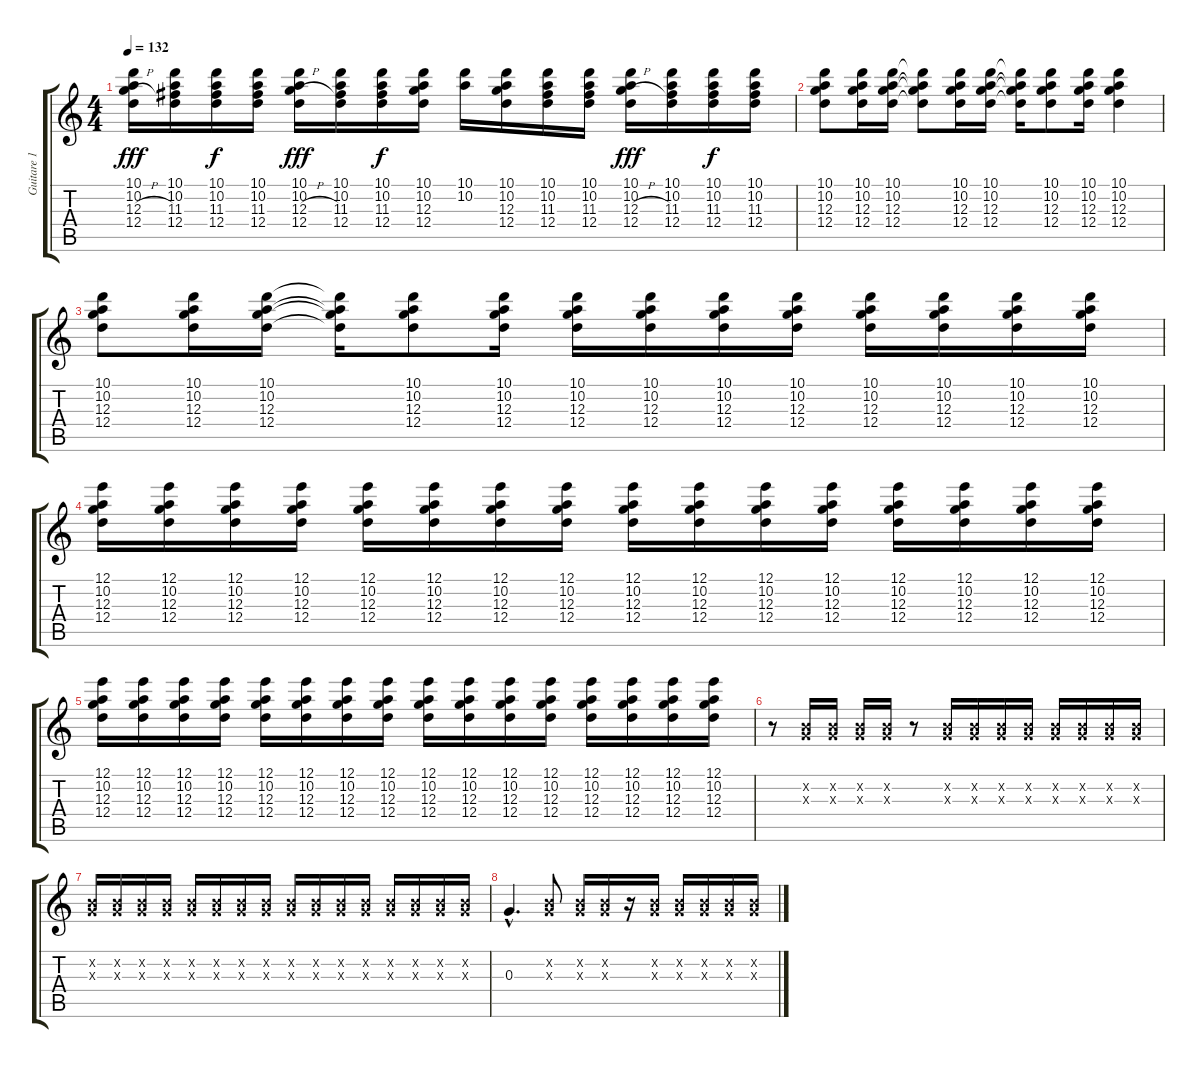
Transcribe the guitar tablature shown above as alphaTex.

\track ("Guitare 1" "Guitare 1") {instrument electricguitarclean}
\staff {score tabs}
\tuning (E4 B3 G3 D3 A2 E2) {hide}
\ts (4 4)
\tempo 132
\clef g2
\ks c
(10.1 10.2 12.3{h} 12.4).16{dy fff} (10.1 10.2 11.3 12.4).16 (10.1 10.2 11.3 12.4).16{dy f} (10.1 10.2 11.3 12.4).16 (10.1 10.2 12.3{h} 12.4).16{dy fff} (10.1 10.2 11.3 12.4).16 (10.1 10.2 11.3 12.4).16{dy f} (10.1 10.2 12.3 12.4).16 (10.1 10.2).16 (10.1 10.2 12.3 12.4).16 (10.1 10.2 11.3 12.4).16 (10.1 10.2 11.3 12.4).16 (10.1 10.2 12.3{h} 12.4).16{dy fff} (10.1 10.2 11.3 12.4).16 (10.1 10.2 11.3 12.4).16{dy f} (10.1 10.2 11.3 12.4).16 |
(10.1 10.2 12.3 12.4).8 (10.1 10.2 12.3 12.4).16 (10.1 10.2 12.3 12.4).16 (10.1{t} 10.2{t} 12.3{t} 12.4{t}).8 (10.1 10.2 12.3 12.4).16 (10.1 10.2 12.3 12.4).16 (10.1{t} 10.2{t} 12.3{t} 12.4{t}).16 (10.1 10.2 12.3 12.4).8 (10.1 10.2 12.3 12.4).16 (10.1 10.2 12.3 12.4).4 |
(10.1 10.2 12.3 12.4).8 (10.1 10.2 12.3 12.4).16 (10.1 10.2 12.3 12.4).16 (10.1{t} 10.2{t} 12.3{t} 12.4{t}).16 (10.1 10.2 12.3 12.4).8 (10.1 10.2 12.3 12.4).16 (10.1 10.2 12.3 12.4).16 (10.1 10.2 12.3 12.4).16 (10.1 10.2 12.3 12.4).16 (10.1 10.2 12.3 12.4).16 (10.1 10.2 12.3 12.4).16 (10.1 10.2 12.3 12.4).16 (10.1 10.2 12.3 12.4).16 (10.1 10.2 12.3 12.4).16 |
(12.1 10.2 12.3 12.4).16 (12.1 10.2 12.3 12.4).16 (12.1 10.2 12.3 12.4).16 (12.1 10.2 12.3 12.4).16 (12.1 10.2 12.3 12.4).16 (12.1 10.2 12.3 12.4).16 (12.1 10.2 12.3 12.4).16 (12.1 10.2 12.3 12.4).16 (12.1 10.2 12.3 12.4).16 (12.1 10.2 12.3 12.4).16 (12.1 10.2 12.3 12.4).16 (12.1 10.2 12.3 12.4).16 (12.1 10.2 12.3 12.4).16 (12.1 10.2 12.3 12.4).16 (12.1 10.2 12.3 12.4).16 (12.1 10.2 12.3 12.4).16 |
(12.1 10.2 12.3 12.4).16 (12.1 10.2 12.3 12.4).16 (12.1 10.2 12.3 12.4).16 (12.1 10.2 12.3 12.4).16 (12.1 10.2 12.3 12.4).16 (12.1 10.2 12.3 12.4).16 (12.1 10.2 12.3 12.4).16 (12.1 10.2 12.3 12.4).16 (12.1 10.2 12.3 12.4).16 (12.1 10.2 12.3 12.4).16 (12.1 10.2 12.3 12.4).16 (12.1 10.2 12.3 12.4).16 (12.1 10.2 12.3 12.4).16 (12.1 10.2 12.3 12.4).16 (12.1 10.2 12.3 12.4).16 (12.1 10.2 12.3 12.4).16 |
r.8 (0.2{x} 0.3{x}).16 (0.2{x} 0.3{x}).16 (0.2{x} 0.3{x}).16 (0.2{x} 0.3{x}).16 r.8 (0.2{x} 0.3{x}).16 (0.2{x} 0.3{x}).16 (0.2{x} 0.3{x}).16 (0.2{x} 0.3{x}).16 (0.2{x} 0.3{x}).16 (0.2{x} 0.3{x}).16 (0.2{x} 0.3{x}).16 (0.2{x} 0.3{x}).16 |
(0.2{x} 0.3{x}).16 (0.2{x} 0.3{x}).16 (0.2{x} 0.3{x}).16 (0.2{x} 0.3{x}).16 (0.2{x} 0.3{x}).16 (0.2{x} 0.3{x}).16 (0.2{x} 0.3{x}).16 (0.2{x} 0.3{x}).16 (0.2{x} 0.3{x}).16 (0.2{x} 0.3{x}).16 (0.2{x} 0.3{x}).16 (0.2{x} 0.3{x}).16 (0.2{x} 0.3{x}).16 (0.2{x} 0.3{x}).16 (0.2{x} 0.3{x}).16 (0.2{x} 0.3{x}).16 |
0.3{hac}.4{d} (0.2{x} 0.3{x}).8 (0.2{x} 0.3{x}).16 (0.2{x} 0.3{x}).16 r.16 (0.2{x} 0.3{x}).16 (0.2{x} 0.3{x}).16 (0.2{x} 0.3{x}).16 (0.2{x} 0.3{x}).16 (0.2{x} 0.3{x}).16
